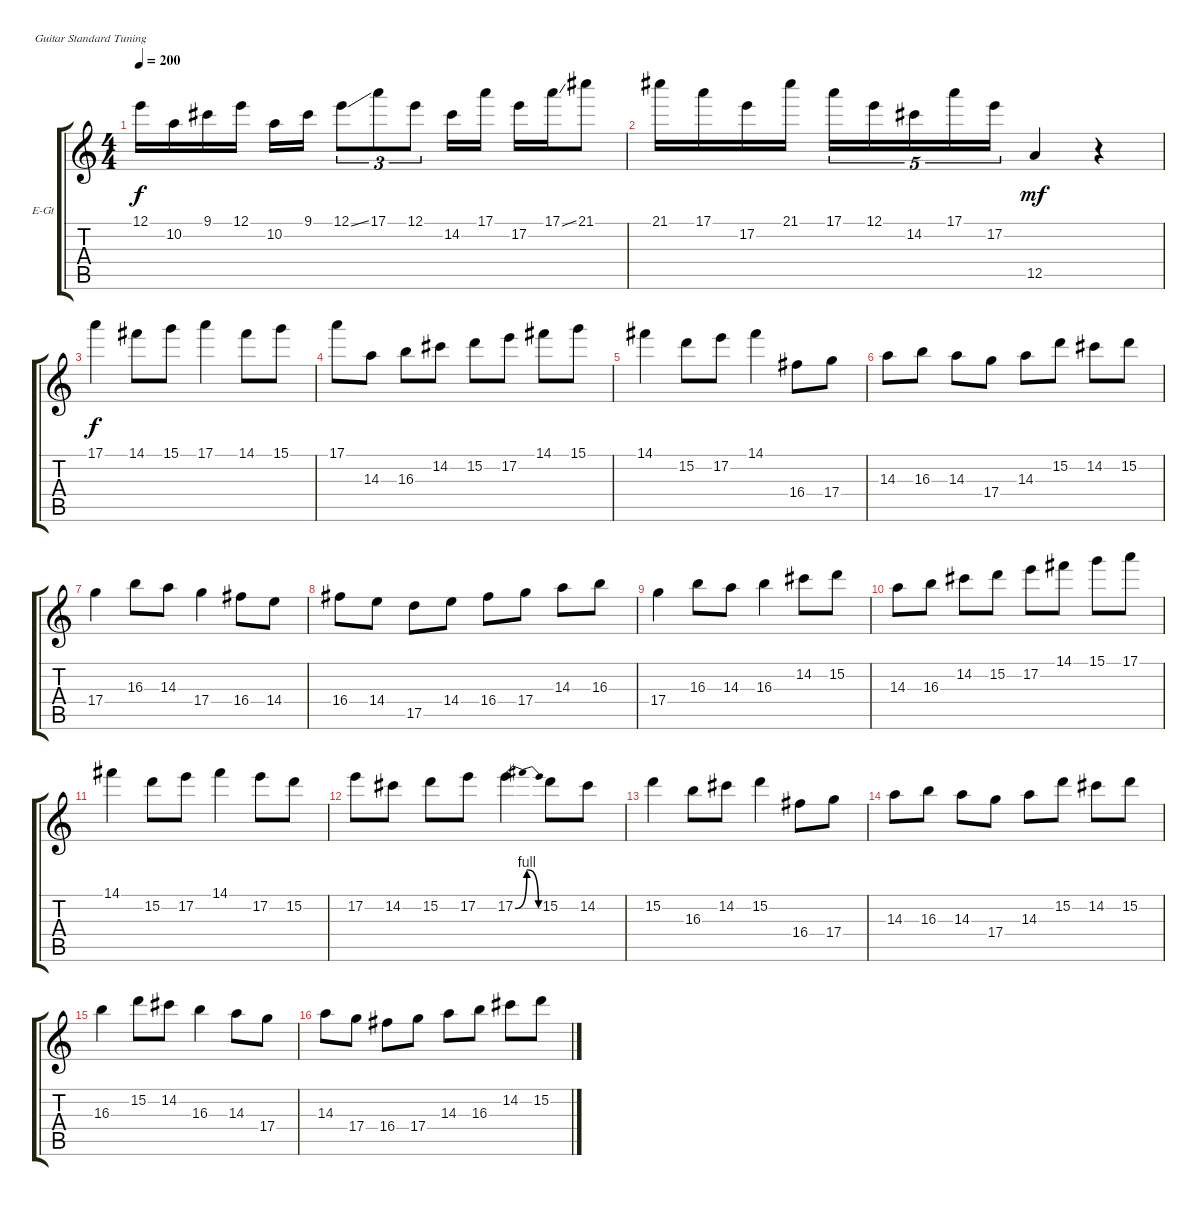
\bracketExtendMode groupsimilarinstruments
\firstSystemTrackNameOrientation horizontal
\otherSystemsTrackNameOrientation horizontal
\track ("Lead" "E-Gt") {instrument distortionguitar}
\staff {score tabs}
\tuning (E4 B3 G3 D3 A2 E2)
\ts (4 4)
\tempo 200
\clef g2
\ks c
12.1.16{dy f} 10.2.16 9.1.16 12.1.16 10.2.16 9.1.16 12.1{ss}.8{tu (3 2)} 17.1.8{tu (3 2)} 12.1.8{tu (3 2)} 14.2.16 17.1.16 17.2.16 17.1{ss}.16 21.1.8 |
21.1.16 17.1.16 17.2.16 21.1.16 17.1.16{tu (5 4)} 12.1.16{tu (5 4)} 14.2.16{tu (5 4)} 17.1.16{tu (5 4)} 17.2.16{tu (5 4)} 12.5.4{dy mf} r.4 |
17.1.4{dy f} 14.1.8 15.1.8 17.1.4 14.1.8 15.1.8 |
17.1.8 14.3.8 16.3.8 14.2.8 15.2.8 17.2.8 14.1.8 15.1.8 |
14.1.4 15.2.8 17.2.8 14.1.4 16.4.8 17.4.8 |
14.3.8 16.3.8 14.3.8 17.4.8 14.3.8 15.2.8 14.2.8 15.2.8 |
17.4.4 16.3.8 14.3.8 17.4.4 16.4.8 14.4.8 |
16.4.8 14.4.8 17.5.8 14.4.8 16.4.8 17.4.8 14.3.8 16.3.8 |
17.4.4 16.3.8 14.3.8 16.3.4 14.2.8 15.2.8 |
14.3.8 16.3.8 14.2.8 15.2.8 17.2.8 14.1.8 15.1.8 17.1.8 |
14.1.4 15.2.8 17.2.8 14.1.4 17.2.8 15.2.8 |
17.2.8 14.2.8 15.2.8 17.2.8 17.2{be (bendrelease 0 0 30 4 30 4 60 0)}.4 15.2.8 14.2.8 |
15.2.4 16.3.8 14.2.8 15.2.4 16.4.8 17.4.8 |
14.3.8 16.3.8 14.3.8 17.4.8 14.3.8 15.2.8 14.2.8 15.2.8 |
16.3.4 15.2.8 14.2.8 16.3.4 14.3.8 17.4.8 |
14.3.8 17.4.8 16.4.8 17.4.8 14.3.8 16.3.8 14.2.8 15.2.8
